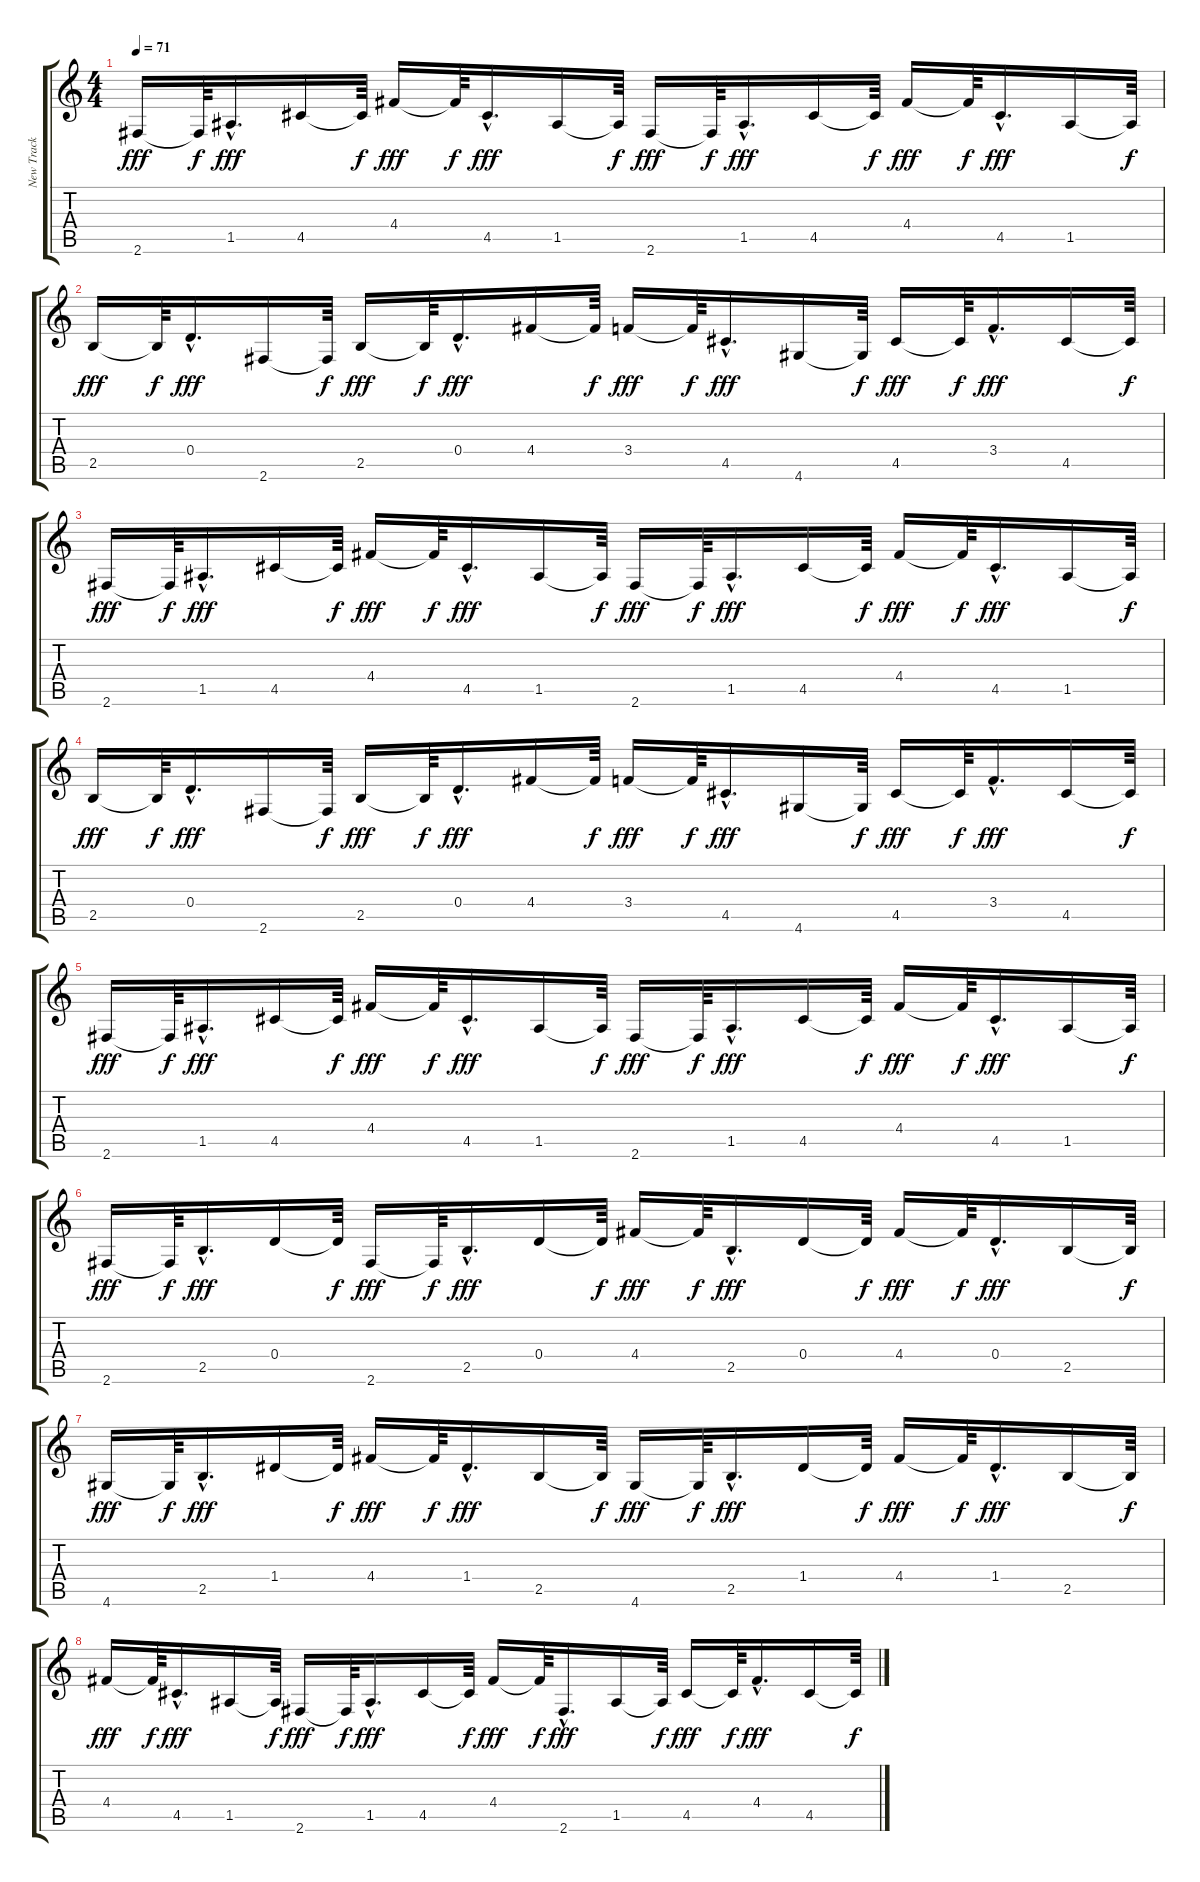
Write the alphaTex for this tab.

\track ("New Track           " "New Track ") {instrument acousticguitarsteel}
\staff {score tabs}
\tuning (E4 B3 G3 D3 A2 E2) {hide}
\ts (4 4)
\tempo 71
\clef g2
\ks c
2.6.16{dy fff} 2.6{t}.64{dy f} 1.5{hac}.16{d dy fff} 4.5.16 4.5{t}.64{dy f} 4.4.16{dy fff} 4.4{t}.64{dy f} 4.5{hac}.16{d dy fff} 1.5.16 1.5{t}.64{dy f} 2.6.16{dy fff} 2.6{t}.64{dy f} 1.5{hac}.16{d dy fff} 4.5.16 4.5{t}.64{dy f} 4.4.16{dy fff} 4.4{t}.64{dy f} 4.5{hac}.16{d dy fff} 1.5.16 1.5{t}.64{dy f} |
2.5.16{dy fff} 2.5{t}.64{dy f} 0.4{hac}.16{d dy fff} 2.6.16 2.6{t}.64{dy f} 2.5.16{dy fff} 2.5{t}.64{dy f} 0.4{hac}.16{d dy fff} 4.4.16 4.4{t}.64{dy f} 3.4.16{dy fff} 3.4{t}.64{dy f} 4.5{hac}.16{d dy fff} 4.6.16 4.6{t}.64{dy f} 4.5.16{dy fff} 4.5{t}.64{dy f} 3.4{hac}.16{d dy fff} 4.5.16 4.5{t}.64{dy f} |
2.6.16{dy fff} 2.6{t}.64{dy f} 1.5{hac}.16{d dy fff} 4.5.16 4.5{t}.64{dy f} 4.4.16{dy fff} 4.4{t}.64{dy f} 4.5{hac}.16{d dy fff} 1.5.16 1.5{t}.64{dy f} 2.6.16{dy fff} 2.6{t}.64{dy f} 1.5{hac}.16{d dy fff} 4.5.16 4.5{t}.64{dy f} 4.4.16{dy fff} 4.4{t}.64{dy f} 4.5{hac}.16{d dy fff} 1.5.16 1.5{t}.64{dy f} |
2.5.16{dy fff} 2.5{t}.64{dy f} 0.4{hac}.16{d dy fff} 2.6.16 2.6{t}.64{dy f} 2.5.16{dy fff} 2.5{t}.64{dy f} 0.4{hac}.16{d dy fff} 4.4.16 4.4{t}.64{dy f} 3.4.16{dy fff} 3.4{t}.64{dy f} 4.5{hac}.16{d dy fff} 4.6.16 4.6{t}.64{dy f} 4.5.16{dy fff} 4.5{t}.64{dy f} 3.4{hac}.16{d dy fff} 4.5.16 4.5{t}.64{dy f} |
2.6.16{dy fff} 2.6{t}.64{dy f} 1.5{hac}.16{d dy fff} 4.5.16 4.5{t}.64{dy f} 4.4.16{dy fff} 4.4{t}.64{dy f} 4.5{hac}.16{d dy fff} 1.5.16 1.5{t}.64{dy f} 2.6.16{dy fff} 2.6{t}.64{dy f} 1.5{hac}.16{d dy fff} 4.5.16 4.5{t}.64{dy f} 4.4.16{dy fff} 4.4{t}.64{dy f} 4.5{hac}.16{d dy fff} 1.5.16 1.5{t}.64{dy f} |
2.6.16{dy fff} 2.6{t}.64{dy f} 2.5{hac}.16{d dy fff} 0.4.16 0.4{t}.64{dy f} 2.6.16{dy fff} 2.6{t}.64{dy f} 2.5{hac}.16{d dy fff} 0.4.16 0.4{t}.64{dy f} 4.4.16{dy fff} 4.4{t}.64{dy f} 2.5{hac}.16{d dy fff} 0.4.16 0.4{t}.64{dy f} 4.4.16{dy fff} 4.4{t}.64{dy f} 0.4{hac}.16{d dy fff} 2.5.16 2.5{t}.64{dy f} |
4.6.16{dy fff} 4.6{t}.64{dy f} 2.5{hac}.16{d dy fff} 1.4.16 1.4{t}.64{dy f} 4.4.16{dy fff} 4.4{t}.64{dy f} 1.4{hac}.16{d dy fff} 2.5.16 2.5{t}.64{dy f} 4.6.16{dy fff} 4.6{t}.64{dy f} 2.5{hac}.16{d dy fff} 1.4.16 1.4{t}.64{dy f} 4.4.16{dy fff} 4.4{t}.64{dy f} 1.4{hac}.16{d dy fff} 2.5.16 2.5{t}.64{dy f} |
4.4.16{dy fff} 4.4{t}.64{dy f} 4.5{hac}.16{d dy fff} 1.5.16 1.5{t}.64{dy f} 2.6.16{dy fff} 2.6{t}.64{dy f} 1.5{hac}.16{d dy fff} 4.5.16 4.5{t}.64{dy f} 4.4.16{dy fff} 4.4{t}.64{dy f} 2.6{hac}.16{d dy fff} 1.5.16 1.5{t}.64{dy f} 4.5.16{dy fff} 4.5{t}.64{dy f} 4.4{hac}.16{d dy fff} 4.5.16 4.5{t}.64{dy f}
